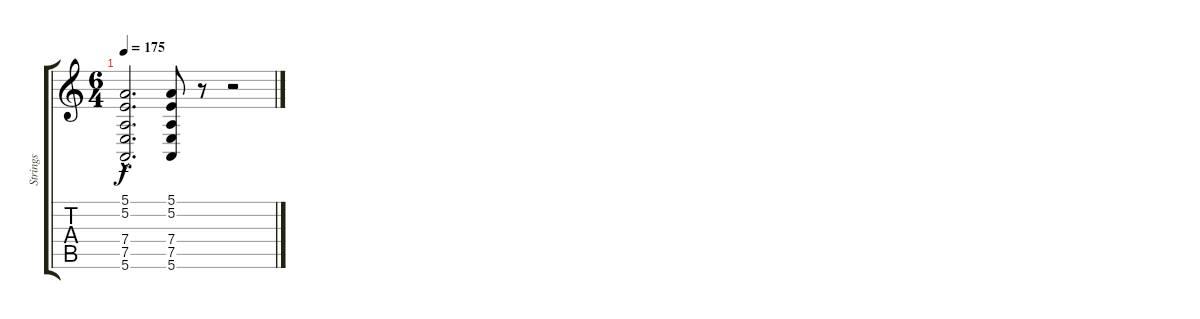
\track ("Strings" "Strings") {instrument stringensemble1}
\staff {score tabs}
\tuning (E4 B3 G3 D3 A2 E2) {hide}
\ts (6 4)
\tempo 175
\clef g2
\ks c
(5.1{hac} 5.2{hac} 7.4{hac} 7.5{hac} 5.6{hac}).2{d dy f} (5.1 5.2 7.4 7.5 5.6).8 r.8 r.2
